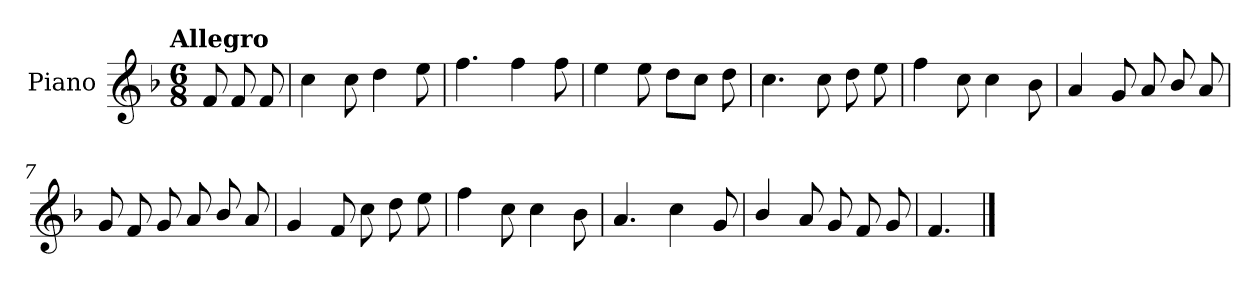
**kern
*part1
*staff1
*I"Piano
*I'Pno.
*clefG2
*k[b-]
!!LO:TX:omd:t=Allegro
*M6/8
*MM144
=
8f/
8f/
8f/
=1
4cc\
8cc\
4dd\
8ee\
=2
4.ff\
4ff\
8ff\
=3
4ee\
8ee\
8dd\L
8cc\J
8dd\
!!LO:LB:g=z
=4
4.cc\
8cc\
8dd\
8ee\
=5
4ff\
8cc\
4cc\
8b-\
=6
4a/
8g/
8a/
8b-/
8a/
=7
8g/
8f/
8g/
8a/
8b-/
8a/
!!LO:LB:g=z
=8
4g/
8f/
8cc\
8dd\
8ee\
=9
4ff\
8cc\
4cc\
8b-\
=10
4.a/
4cc\
8g/
=11
4b-/
8a/
8g/
8f/
8g/
=12
4.f/
==
*-
